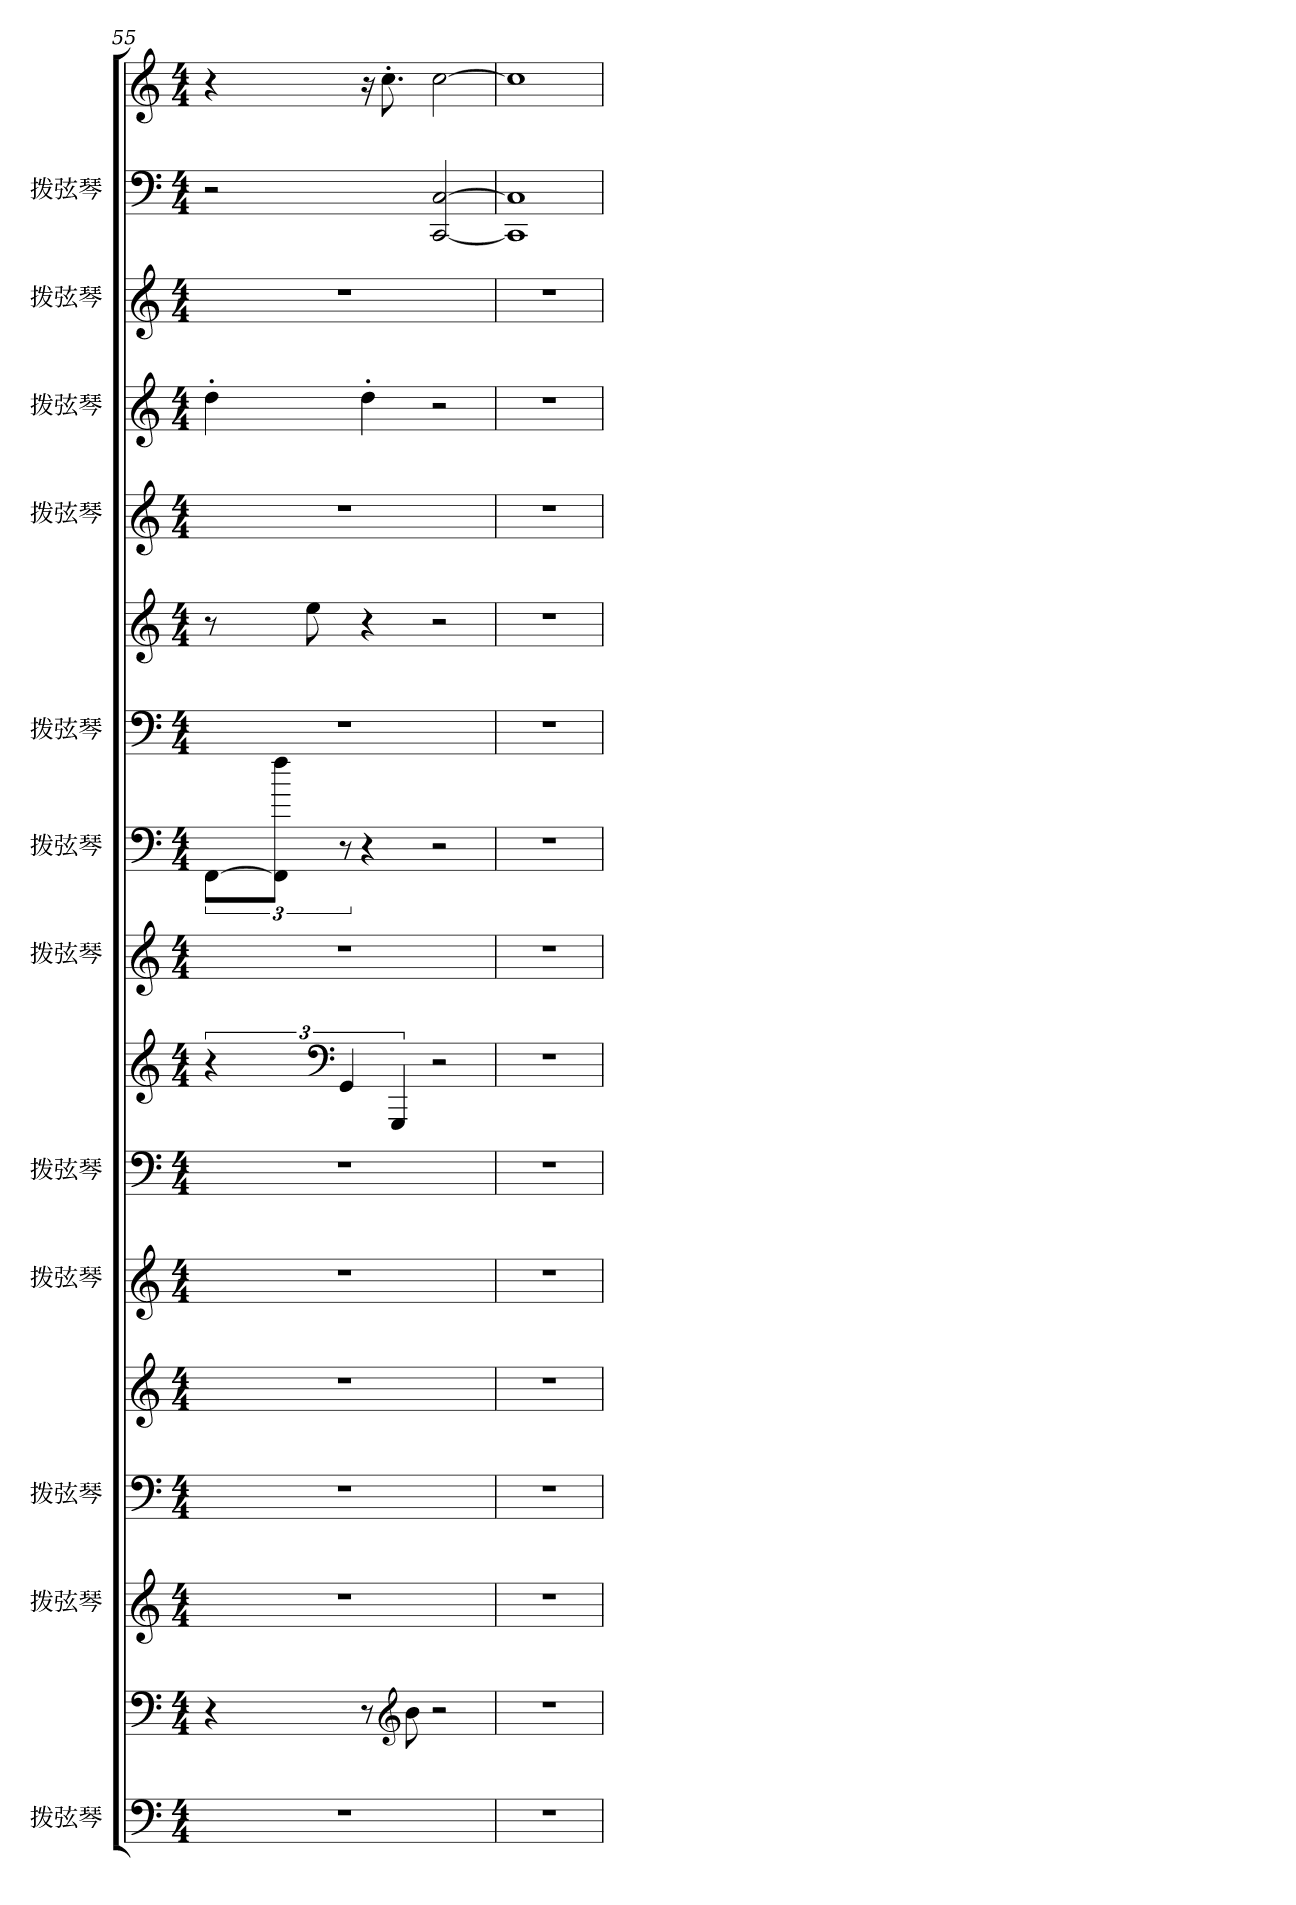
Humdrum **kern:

**kern	**kern	**kern	**kern	**kern	**kern	**kern	**kern	**kern	**kern	**kern	**kern	**kern	**kern	**kern	**kern	**kern
*part12	*part12	*part11	*part10	*part10	*part9	*part8	*part8	*part7	*part6	*part5	*part5	*part4	*part3	*part2	*part1	*part1
*staff17	*staff16	*staff15	*staff14	*staff13	*staff12	*staff11	*staff10	*staff9	*staff8	*staff7	*staff6	*staff5	*staff4	*staff3	*staff2	*staff1
*I"拨弦琴	*	*I"拨弦琴	*I"拨弦琴	*	*I"拨弦琴	*I"拨弦琴	*	*I"拨弦琴	*I"拨弦琴	*I"拨弦琴	*	*I"拨弦琴	*I"拨弦琴	*I"拨弦琴	*I"拨弦琴	*
!!LO:PB:g=z
*clefF4	*clefF4	*clefG2	*clefF4	*clefG2	*clefG2	*clefF4	*clefG2	*clefG2	*clefF4	*clefF4	*clefG2	*clefG2	*clefG2	*clefG2	*clefF4	*clefG2
*k[]	*k[]	*k[]	*k[]	*k[]	*k[]	*k[]	*k[]	*k[]	*k[]	*k[]	*k[]	*k[]	*k[]	*k[]	*k[]	*k[]
*M4/4	*M4/4	*M4/4	*M4/4	*M4/4	*M4/4	*M4/4	*M4/4	*M4/4	*M4/4	*M4/4	*M4/4	*M4/4	*M4/4	*M4/4	*M4/4	*M4/4
=55	=55	=55	=55	=55	=55	=55	=55	=55	=55	=55	=55	=55	=55	=55	=55	=55
1r	4r	1r	1r	1r	1r	1r	6r	1r	[12FF\L	1r	8r	1r	4dd'\	1r	2r	4r
.	.	.	.	.	.	.	.	.	12FF\] 12ff\J	.	.	.	.	.	.	.
.	.	.	.	.	.	.	.	.	.	.	8ee\	.	.	.	.	.
*	*	*	*	*	*	*	*clefF4	*	*	*	*	*	*	*	*	*
.	.	.	.	.	.	.	6GG/	.	12r	.	.	.	.	.	.	.
.	8r	.	.	.	.	.	.	.	4r	.	4r	.	4dd'\	.	.	16r
.	.	.	.	.	.	.	.	.	.	.	.	.	.	.	.	8.cc'\
.	.	.	.	.	.	.	6GGG/	.	.	.	.	.	.	.	.	.
*	*clefG2	*	*	*	*	*	*	*	*	*	*	*	*	*	*	*
.	8b\	.	.	.	.	.	.	.	.	.	.	.	.	.	.	.
.	2r	.	.	.	.	.	2r	.	2r	.	2r	.	2r	.	[2CC/ [2C/	[2cc\
=56	=56	=56	=56	=56	=56	=56	=56	=56	=56	=56	=56	=56	=56	=56	=56	=56
1r	1r	1r	1r	1r	1r	1r	1r	1r	1r	1r	1r	1r	1r	1r	1CC] 1C]	1cc]
=	=	=	=	=	=	=	=	=	=	=	=	=	=	=	=	=
*-	*-	*-	*-	*-	*-	*-	*-	*-	*-	*-	*-	*-	*-	*-	*-	*-
